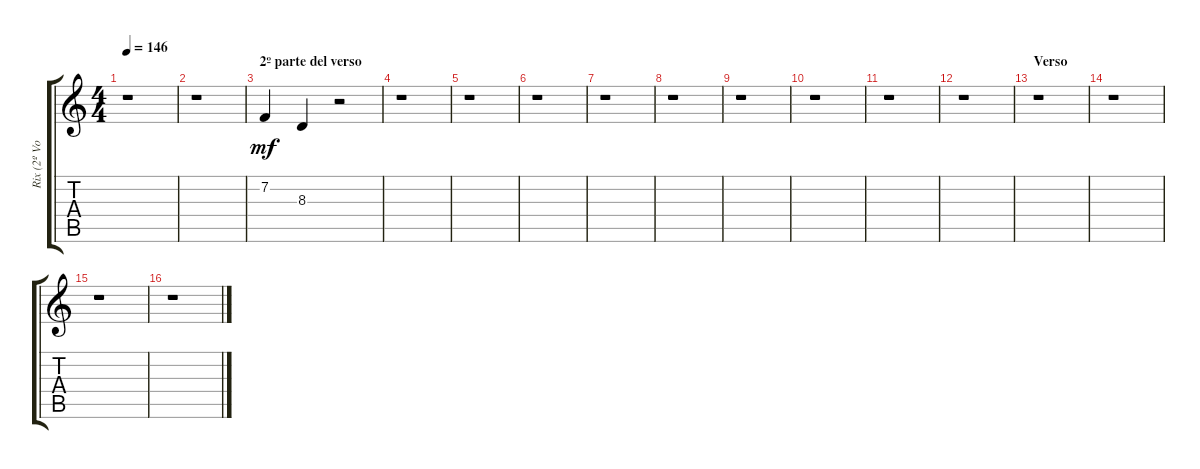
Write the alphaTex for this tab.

\track ("Rix (2º Voz)" "Rix (2º Vo") {instrument lead2sawtooth}
\staff {score tabs}
\tuning (Eb4 Bb3 Gb3 Db3 Ab2 Eb2) {hide}
\ts (4 4)
\tempo 146
\clef g2
\ks c
r.1{dy mf} |
r.1 |
\section ("" "2º parte del verso")
7.2.4 8.3.4 r.2 |
r.1 |
r.1 |
r.1 |
r.1 |
r.1 |
r.1 |
r.1 |
r.1 |
r.1 |
\section ("" "Verso")
r.1 |
r.1 |
r.1 |
r.1
